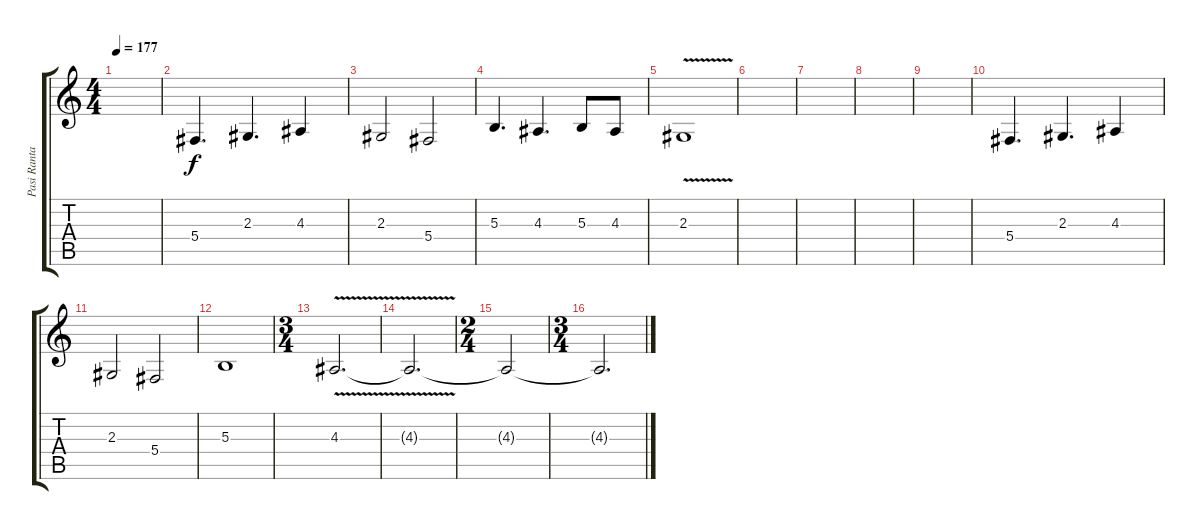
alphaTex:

\track ("Pasi Rantanen" "Pasi Ranta") {instrument lead6voice}
\staff {score tabs}
\tuning (Eb4 Bb3 Gb3 Db3 Ab2 Eb2) {hide}
\ts (4 4)
\tempo 177
\clef g2
\ks c
|
5.4.4{d} 2.3.4{d} 4.3.4 |
2.3.2 5.4.2 |
5.3.4{d} 4.3.4{d} 5.3.8 4.3.8 |
2.3{v}.1 |
|
|
|
|
5.4.4{d} 2.3.4{d} 4.3.4 |
2.3.2 5.4.2 |
5.3.1 |
\ts (3 4)
4.3{v}.2{d} |
4.3{t}.2{d} |
\ts (2 4)
4.3{t}.2 |
\ts (3 4)
4.3{t}.2{d}
